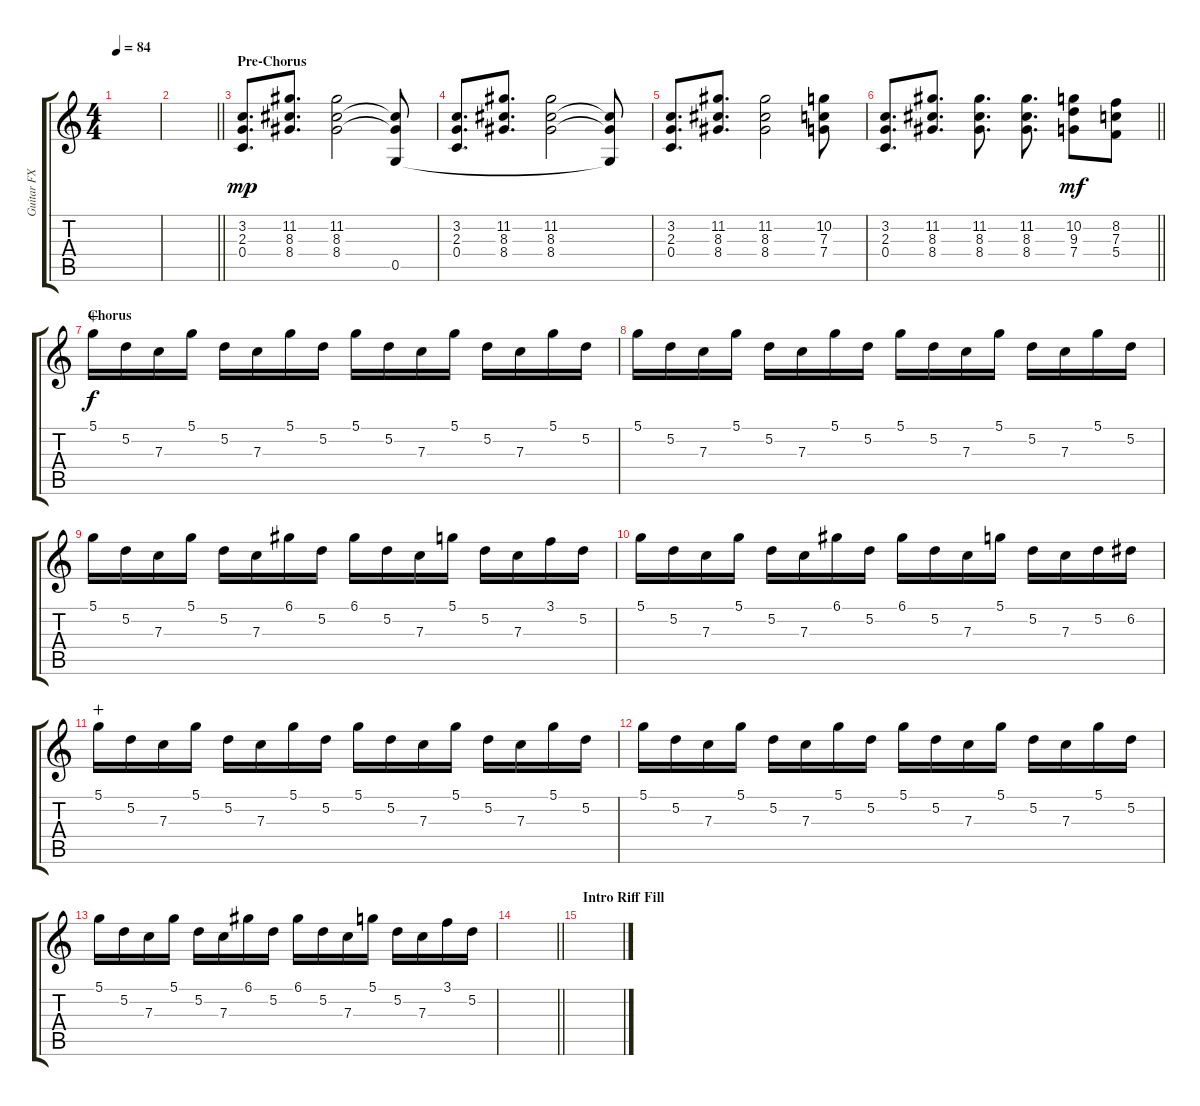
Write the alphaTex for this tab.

\track ("Guitar FX" "Guitar FX") {instrument electricguitarjazz}
\staff {score tabs}
\tuning (D4 A3 F3 C3 G2 C2) {hide}
\ts (4 4)
\tempo 84
\clef g2
\ks c
|
\barLineRight lightlight
|
\section ("" "Pre-Chorus")
(3.2 2.3 0.4).8{d dy mp} (11.2 8.3 8.4).8{d} (11.2 8.3 8.4).2 (8.3{t} 8.4{t} 0.5).8 |
(3.2 2.3 0.4).8{d} (11.2 8.3 8.4).8{d} (11.2 8.3 8.4).2 (8.3{t} 8.4{t} 0.5{t}).8 |
(3.2 2.3 0.4).8{d} (11.2 8.3 8.4).8{d} (11.2 8.3 8.4).2 (10.2 7.3 7.4).8 |
\barLineRight lightlight
(3.2 2.3 0.4).8{d} (11.2 8.3 8.4).8{d} (11.2 8.3 8.4).8{d} (11.2 8.3 8.4).8{d} (10.2 9.3 7.4).8{dy mf} (8.2 7.3 5.4).8 |
\section ("" "Chorus")
5.1.16{dy f wahc} 5.2.16 7.3.16 5.1.16 5.2.16 7.3.16 5.1.16 5.2.16 5.1.16 5.2.16 7.3.16 5.1.16 5.2.16 7.3.16 5.1.16 5.2.16 |
5.1.16 5.2.16 7.3.16 5.1.16 5.2.16 7.3.16 5.1.16 5.2.16 5.1.16 5.2.16 7.3.16 5.1.16 5.2.16 7.3.16 5.1.16 5.2.16 |
5.1.16 5.2.16 7.3.16 5.1.16 5.2.16 7.3.16 6.1.16 5.2.16 6.1.16 5.2.16 7.3.16 5.1.16 5.2.16 7.3.16 3.1.16 5.2.16 |
5.1.16 5.2.16 7.3.16 5.1.16 5.2.16 7.3.16 6.1.16 5.2.16 6.1.16 5.2.16 7.3.16 5.1.16 5.2.16 7.3.16 5.2.16 6.2.16 |
5.1.16{wahc} 5.2.16 7.3.16 5.1.16 5.2.16 7.3.16 5.1.16 5.2.16 5.1.16 5.2.16 7.3.16 5.1.16 5.2.16 7.3.16 5.1.16 5.2.16 |
5.1.16 5.2.16 7.3.16 5.1.16 5.2.16 7.3.16 5.1.16 5.2.16 5.1.16 5.2.16 7.3.16 5.1.16 5.2.16 7.3.16 5.1.16 5.2.16 |
5.1.16 5.2.16 7.3.16 5.1.16 5.2.16 7.3.16 6.1.16 5.2.16 6.1.16 5.2.16 7.3.16 5.1.16 5.2.16 7.3.16 3.1.16 5.2.16 |
\barLineRight lightlight
|
\section ("" "Intro Riff Fill")
